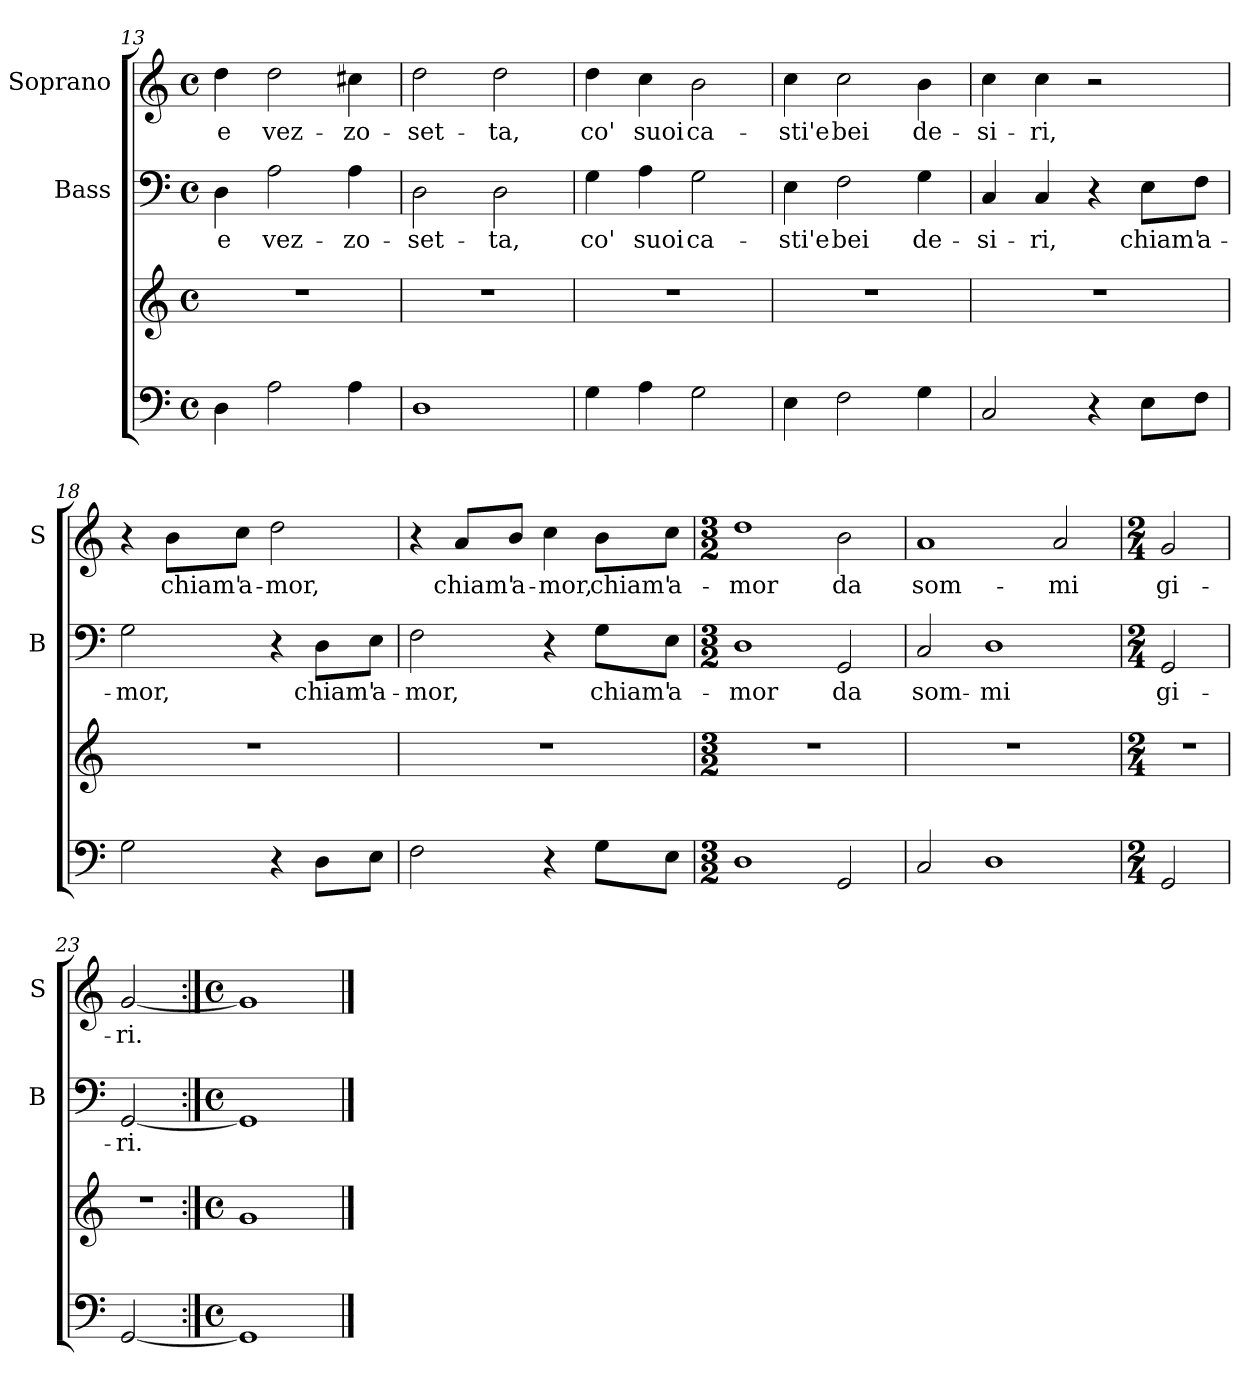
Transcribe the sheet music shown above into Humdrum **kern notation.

**kern	**kern	**kern	**text	**kern	**text
*part3	*part3	*part2	*part2	*part1	*part1
*staff4	*staff3	*staff2	*staff2	*staff1	*staff1
*	*	*I"Bass	*	*I"Soprano	*
*	*	*I'B	*	*I'S	*
*clefF4	*clefG2	*clefF4	*	*clefG2	*
*k[]	*k[]	*k[]	*	*k[]	*
*C:	*C:	*C:	*	*C:	*
*M4/4	*M4/4	*M4/4	*	*M4/4	*
*met(c)	*met(c)	*met(c)	*	*met(c)	*
=13	=13	=13	=13	=13	=13
!	!	!	!LO:LY:b	!	!LO:LY:b
4D\	1r	4D\	e	4dd\	e
!	!	!	!LO:LY:b	!	!LO:LY:b
2A\	.	2A\	vez-	2dd\	vez-
!	!	!	!LO:LY:b	!	!LO:LY:b
4A\	.	4A\	-zo-	4cc#X\	-zo-
=14	=14	=14	=14	=14	=14
!	!	!	!LO:LY:b	!	!LO:LY:b
1D	1r	2D\	-set-	2dd\	-set-
!	!	!	!LO:LY:b	!	!LO:LY:b
.	.	2D\	-ta,	2dd\	-ta,
=15	=15	=15	=15	=15	=15
!	!	!	!LO:LY:b	!	!LO:LY:b
4G\	1r	4G\	co'	4dd\	co'
!	!	!	!LO:LY:b	!	!LO:LY:b
4A\	.	4A\	suoi	4cc\	suoi
!	!	!	!LO:LY:b	!	!LO:LY:b
2G\	.	2G\	ca-	2b\	ca-
!!LO:PB:g=z
=16	=16	=16	=16	=16	=16
!	!	!	!LO:LY:b	!	!LO:LY:b
4E\	1r	4E\	-sti'e	4cc\	-sti'e
!	!	!	!LO:LY:b	!	!LO:LY:b
2F\	.	2F\	bei	2cc\	bei
!	!	!	!LO:LY:b	!	!LO:LY:b
4G\	.	4G\	de-	4b\	de-
=17	=17	=17	=17	=17	=17
!	!	!	!LO:LY:b	!	!LO:LY:b
2C/	1r	4C/	-si-	4cc\	-si-
!	!	!	!LO:LY:b	!	!LO:LY:b
.	.	4C/	-ri,	4cc\	-ri,
4r	.	4r	.	2r	.
!	!	!	!LO:LY:b	!	!
8E\L	.	8E\L	chiam'	.	.
!	!	!	!LO:LY:b	!	!
8F\J	.	8F\J	a-	.	.
=18	=18	=18	=18	=18	=18
!	!	!	!LO:LY:b	!	!
2G\	1r	2G\	-mor,	4r	.
!	!	!	!	!	!LO:LY:b
.	.	.	.	8b\L	chiam'
!	!	!	!	!	!LO:LY:b
.	.	.	.	8cc\J	a-
!	!	!	!	!	!LO:LY:b
4r	.	4r	.	2dd\	-mor,
!	!	!	!LO:LY:b	!	!
8D\L	.	8D\L	chiam'	.	.
!	!	!	!LO:LY:b	!	!
8E\J	.	8E\J	a-	.	.
=19	=19	=19	=19	=19	=19
!	!	!	!LO:LY:b	!	!
2F\	1r	2F\	-mor,	4r	.
!	!	!	!	!	!LO:LY:b
.	.	.	.	8a/L	chiam'
!	!	!	!	!	!LO:LY:b
.	.	.	.	8b/J	a-
!	!	!	!	!	!LO:LY:b
4r	.	4r	.	4cc\	-mor,
!	!	!	!LO:LY:b	!	!LO:LY:b
8G\L	.	8G\L	chiam'	8b\L	chiam'
!	!	!	!LO:LY:b	!	!LO:LY:b
8E\J	.	8E\J	a-	8cc\J	a-
!!LO:LB:g=z
=20	=20	=20	=20	=20	=20
*M3/2	*M3/2	*M3/2	*	*M3/2	*
!	!	!	!LO:LY:b	!	!LO:LY:b
1D	1.r	1D	-mor	1dd	-mor
!	!	!	!LO:LY:b	!	!LO:LY:b
2GG/	.	2GG/	da	2b\	da
=21	=21	=21	=21	=21	=21
!	!	!	!LO:LY:b	!	!LO:LY:b
2C/	1.r	2C/	som-	1a	som-
!	!	!	!LO:LY:b	!	!
1D	.	1D	-mi	.	.
!	!	!	!	!	!LO:LY:b
.	.	.	.	2a/	-mi
=22	=22	=22	=22	=22	=22
*M2/4	*M2/4	*M2/4	*	*M2/4	*
!	!	!	!LO:LY:b	!	!LO:LY:b
2GG/	2r	2GG/	gi-	2g/	gi-
=23	=23	=23	=23	=23	=23
!	!	!	!LO:LY:b	!	!LO:LY:b
[2GG/	2r	[2GG/	-ri.	[2g/	-ri.
=24:|!	=24:|!	=24:|!	=24:|!	=24:|!	=24:|!
*M4/4	*M4/4	*M4/4	*	*M4/4	*
*met(c)	*met(c)	*met(c)	*	*met(c)	*
1GG]	1g	1GG]	.	1g]	.
==	==	==	==	==	==
*-	*-	*-	*-	*-	*-
